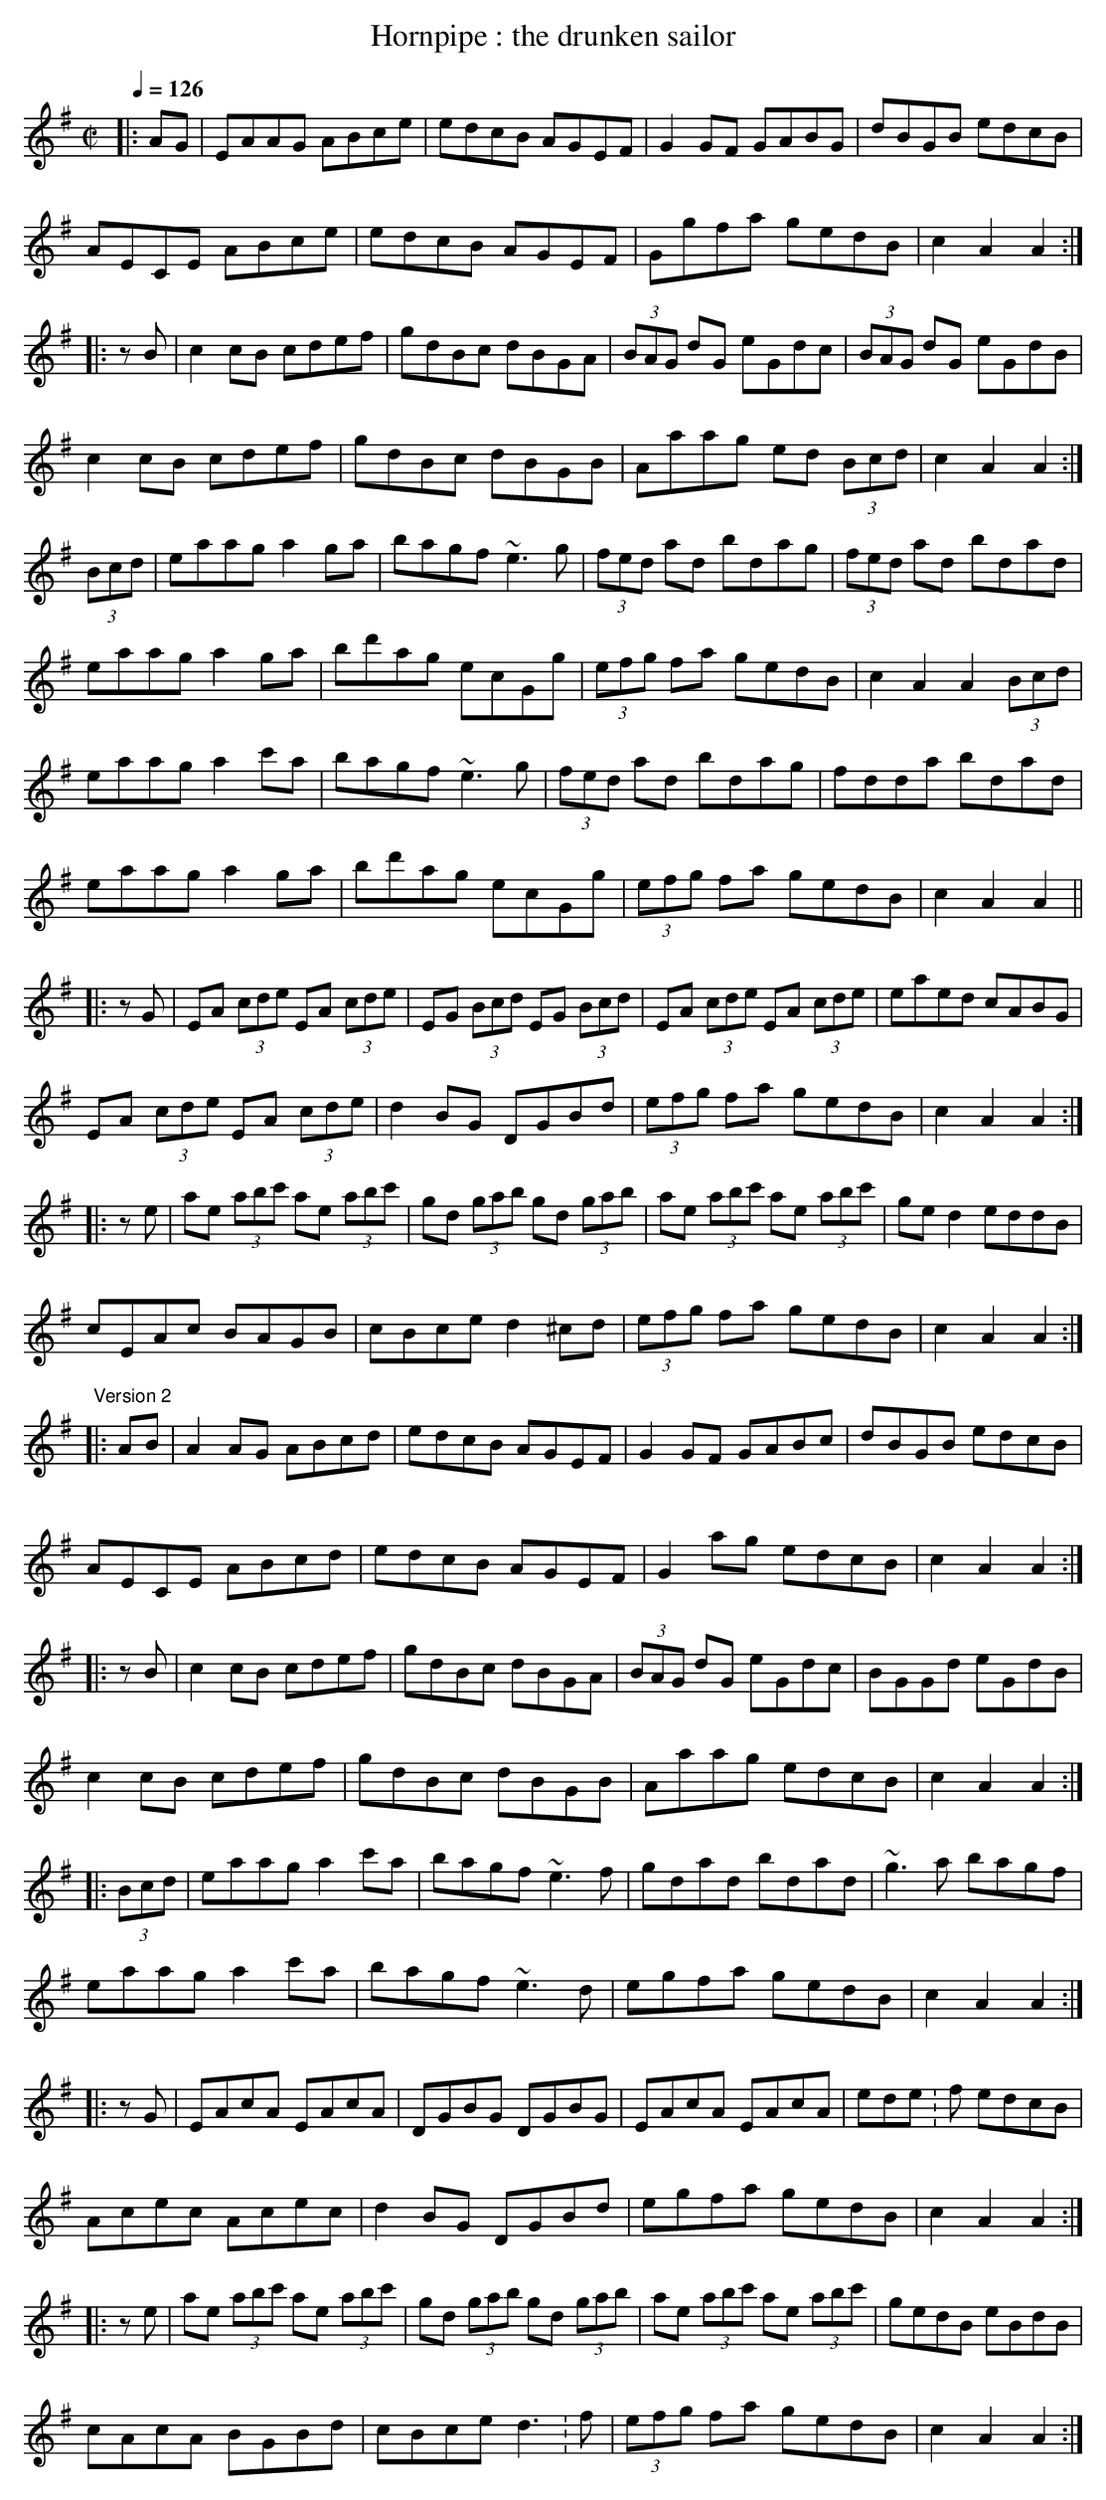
X:1
T:Hornpipe : the drunken sailor
M:C|
Q:1/4=126
K:Ador
|:AG|EAAG ABce|edcB AGEF|G2GF GABG|dBGB edcB|
AECE ABce|edcB AGEF|Ggfa gedB|c2A2 A2:|
|:zB|c2cB cdef|gdBc dBGA|(3BAG dG eGdc|(3BAG dG eGdB|
c2cB cdef|gdBc dBGB|Aaag ed (3Bcd|c2A2 A2:|
(3Bcd|eaag a2ga|bagf ~e3g|(3fed ad bdag|(3fed ad bdad|
eaag a2ga|bd'ag ecGg|(3efg fa gedB|c2A2 A2 (3Bcd|
eaag a2c'a|bagf ~e3g|(3fed ad bdag|fdda bdad|
eaag a2ga|bd'ag ecGg|(3efg fa gedB|c2A2 A2||
|:zG|EA (3cde EA (3cde|EG (3Bcd EG (3Bcd|EA (3cde EA (3cde|eaed cABG|
EA (3cde EA (3cde|d2BG DGBd|(3efg fa gedB|c2A2 A2:|
|:ze|ae (3abc' ae (3abc'|gd (3gab gd (3gab|ae (3abc' ae (3abc'|ged2 eddB|
cEAc BAGB|cBce d2^cd|(3efg fa gedB|c2A2 A2:|
"^Version 2"
|: AB|A2AG ABcd|edcB AGEF|G2GF GABc|dBGB edcB|
AECE ABcd|edcB AGEF|G2ag edcB|c2A2 A2:|
|:zB|c2cB cdef|gdBc dBGA|(3BAG dG eGdc|BGGd eGdB|
c2cB cdef|gdBc dBGB|Aaag edcB|c2A2 A2:|
|:(3Bcd|eaag a2c'a|bagf ~e3f|gdad bdad|~g3a bagf|
eaag a2c'a|bagf ~e3d|egfa gedB|c2A2 A2:|
|:zG|EAcA EAcA|DGBG DGBG|EAcA EAcA|ede:f edcB|
Acec Acec|d2BG DGBd|egfa gedB|c2A2 A2:|
|:ze|ae (3abc' ae (3abc'|gd (3gab gd (3gab|ae (3abc' ae (3abc'|gedB eBdB|
cAcA BGBd|cBce d3:f|(3efg fa gedB|c2A2 A2:|
